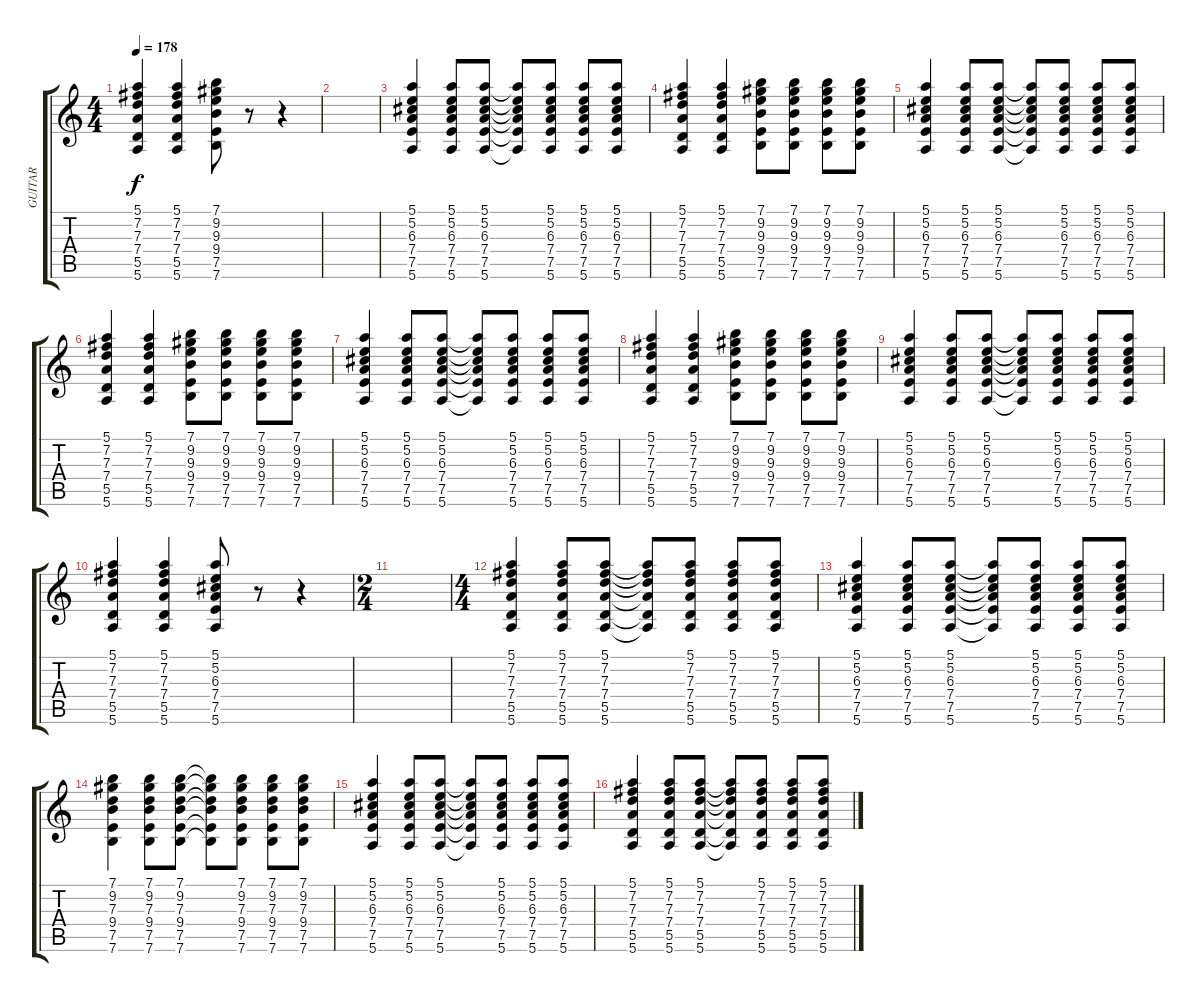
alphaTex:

\track ("GUITAR" "GUITAR") {instrument acousticguitarnylon}
\staff {score tabs}
\tuning (E4 B3 G3 D3 A2 E2) {hide}
\ts (4 4)
\tempo 178
\clef g2
\ks c
(5.1 7.2 7.3 7.4 5.5 5.6).4{dy f} (5.1 7.2 7.3 7.4 5.5 5.6).4 (7.1 9.2 9.3 9.4 7.5 7.6).8 r.8 r.4 |
|
(5.1 5.2 6.3 7.4 7.5 5.6).4 (5.1 5.2 6.3 7.4 7.5 5.6).8 (5.1 5.2 6.3 7.4 7.5 5.6).8 (5.1{t} 5.2{t} 6.3{t} 7.4{t} 7.5{t} 5.6{t}).8 (5.1 5.2 6.3 7.4 7.5 5.6).8 (5.1 5.2 6.3 7.4 7.5 5.6).8 (5.1 5.2 6.3 7.4 7.5 5.6).8 |
(5.1 7.2 7.3 7.4 5.5 5.6).4 (5.1 7.2 7.3 7.4 5.5 5.6).4 (7.1 9.2 9.3 9.4 7.5 7.6).8 (7.1 9.2 9.3 9.4 7.5 7.6).8 (7.1 9.2 9.3 9.4 7.5 7.6).8 (7.1 9.2 9.3 9.4 7.5 7.6).8 |
(5.1 5.2 6.3 7.4 7.5 5.6).4 (5.1 5.2 6.3 7.4 7.5 5.6).8 (5.1 5.2 6.3 7.4 7.5 5.6).8 (5.1{t} 5.2{t} 6.3{t} 7.4{t} 7.5{t} 5.6{t}).8 (5.1 5.2 6.3 7.4 7.5 5.6).8 (5.1 5.2 6.3 7.4 7.5 5.6).8 (5.1 5.2 6.3 7.4 7.5 5.6).8 |
(5.1 7.2 7.3 7.4 5.5 5.6).4 (5.1 7.2 7.3 7.4 5.5 5.6).4 (7.1 9.2 9.3 9.4 7.5 7.6).8 (7.1 9.2 9.3 9.4 7.5 7.6).8 (7.1 9.2 9.3 9.4 7.5 7.6).8 (7.1 9.2 9.3 9.4 7.5 7.6).8 |
(5.1 5.2 6.3 7.4 7.5 5.6).4 (5.1 5.2 6.3 7.4 7.5 5.6).8 (5.1 5.2 6.3 7.4 7.5 5.6).8 (5.1{t} 5.2{t} 6.3{t} 7.4{t} 7.5{t} 5.6{t}).8 (5.1 5.2 6.3 7.4 7.5 5.6).8 (5.1 5.2 6.3 7.4 7.5 5.6).8 (5.1 5.2 6.3 7.4 7.5 5.6).8 |
(5.1 7.2 7.3 7.4 5.5 5.6).4 (5.1 7.2 7.3 7.4 5.5 5.6).4 (7.1 9.2 9.3 9.4 7.5 7.6).8 (7.1 9.2 9.3 9.4 7.5 7.6).8 (7.1 9.2 9.3 9.4 7.5 7.6).8 (7.1 9.2 9.3 9.4 7.5 7.6).8 |
(5.1 5.2 6.3 7.4 7.5 5.6).4 (5.1 5.2 6.3 7.4 7.5 5.6).8 (5.1 5.2 6.3 7.4 7.5 5.6).8 (5.1{t} 5.2{t} 6.3{t} 7.4{t} 7.5{t} 5.6{t}).8 (5.1 5.2 6.3 7.4 7.5 5.6).8 (5.1 5.2 6.3 7.4 7.5 5.6).8 (5.1 5.2 6.3 7.4 7.5 5.6).8 |
(5.1 7.2 7.3 7.4 5.5 5.6).4 (5.1 7.2 7.3 7.4 5.5 5.6).4 (5.1 5.2 6.3 7.4 7.5 5.6).8 r.8 r.4 |
\ts (2 4)
|
\ts (4 4)
(5.1 7.2 7.3 7.4 5.5 5.6).4 (5.1 7.2 7.3 7.4 5.5 5.6).8 (5.1 7.2 7.3 7.4 5.5 5.6).8 (5.1{t} 7.2{t} 7.3{t} 7.4{t} 5.5{t} 5.6{t}).8 (5.1 7.2 7.3 7.4 5.5 5.6).8 (5.1 7.2 7.3 7.4 5.5 5.6).8 (5.1 7.2 7.3 7.4 5.5 5.6).8 |
(5.1 5.2 6.3 7.4 7.5 5.6).4 (5.1 5.2 6.3 7.4 7.5 5.6).8 (5.1 5.2 6.3 7.4 7.5 5.6).8 (5.1{t} 5.2{t} 6.3{t} 7.4{t} 7.5{t} 5.6{t}).8 (5.1 5.2 6.3 7.4 7.5 5.6).8 (5.1 5.2 6.3 7.4 7.5 5.6).8 (5.1 5.2 6.3 7.4 7.5 5.6).8 |
(7.1 9.2 7.3 9.4 7.5 7.6).4 (7.1 9.2 7.3 9.4 7.5 7.6).8 (7.1 9.2 7.3 9.4 7.5 7.6).8 (7.1{t} 9.2{t} 7.3{t} 9.4{t} 7.5{t} 7.6{t}).8 (7.1 9.2 7.3 9.4 7.5 7.6).8 (7.1 9.2 7.3 9.4 7.5 7.6).8 (7.1 9.2 7.3 9.4 7.5 7.6).8 |
(5.1 5.2 6.3 7.4 7.5 5.6).4 (5.1 5.2 6.3 7.4 7.5 5.6).8 (5.1 5.2 6.3 7.4 7.5 5.6).8 (5.1{t} 5.2{t} 6.3{t} 7.4{t} 7.5{t} 5.6{t}).8 (5.1 5.2 6.3 7.4 7.5 5.6).8 (5.1 5.2 6.3 7.4 7.5 5.6).8 (5.1 5.2 6.3 7.4 7.5 5.6).8 |
(5.1 7.2 7.3 7.4 5.5 5.6).4 (5.1 7.2 7.3 7.4 5.5 5.6).8 (5.1 7.2 7.3 7.4 5.5 5.6).8 (5.1{t} 7.2{t} 7.3{t} 7.4{t} 5.5{t} 5.6{t}).8 (5.1 7.2 7.3 7.4 5.5 5.6).8 (5.1 7.2 7.3 7.4 5.5 5.6).8 (5.1 7.2 7.3 7.4 5.5 5.6).8
